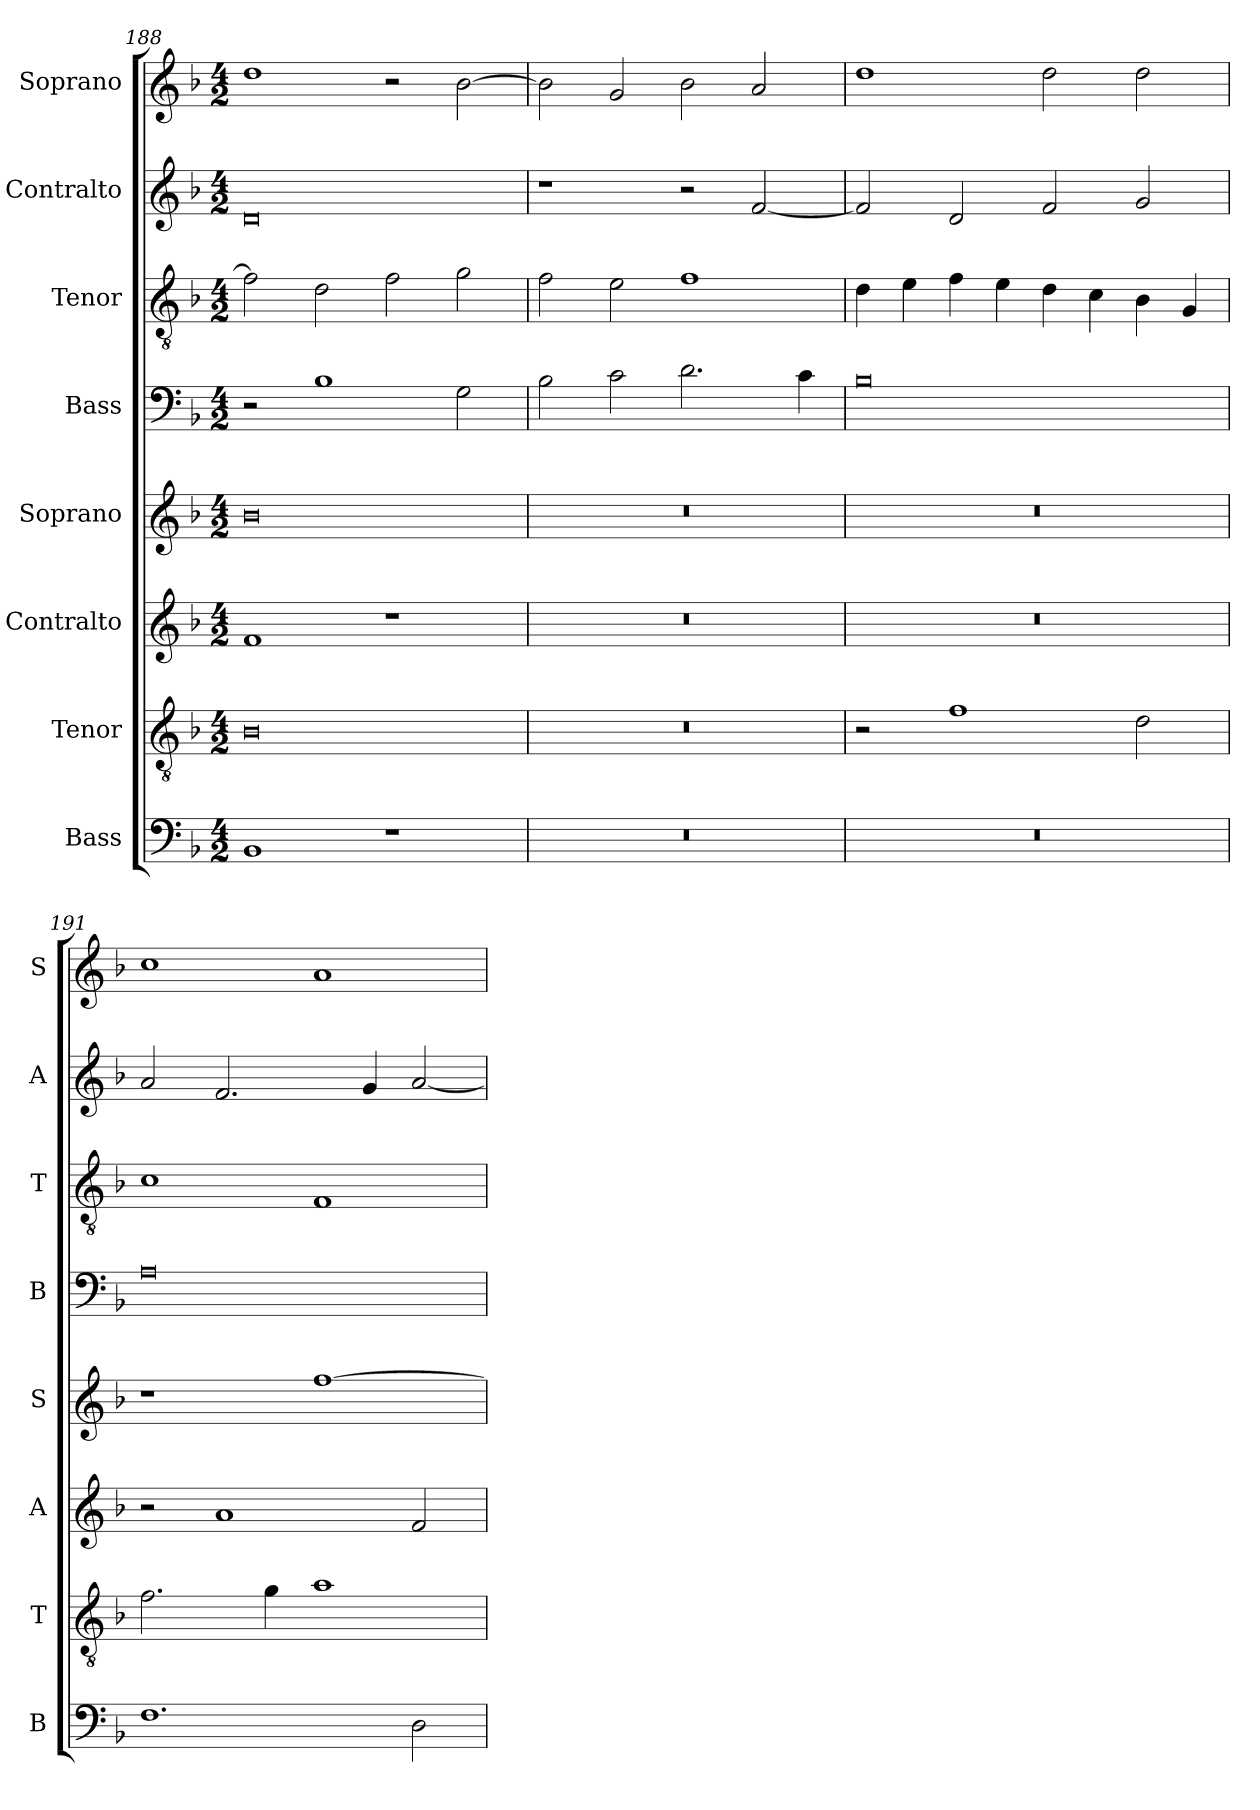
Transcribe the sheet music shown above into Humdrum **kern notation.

**kern	**kern	**kern	**kern	**kern	**kern	**kern	**kern
*part8	*part7	*part6	*part5	*part4	*part3	*part2	*part1
*staff8	*staff7	*staff6	*staff5	*staff4	*staff3	*staff2	*staff1
*I"Bass	*I"Tenor	*I"Contralto	*I"Soprano	*I"Bass	*I"Tenor	*I"Contralto	*I"Soprano
*I'B	*I'T	*I'A	*I'S	*I'B	*I'T	*I'A	*I'S
*clefF4	*clefGv2	*clefG2	*clefG2	*clefF4	*clefGv2	*clefG2	*clefG2
*k[b-]	*k[b-]	*k[b-]	*k[b-]	*k[b-]	*k[b-]	*k[b-]	*k[b-]
*G:dor	*G:dor	*G:dor	*G:dor	*G:dor	*G:dor	*G:dor	*G:dor
*M4/2	*M4/2	*M4/2	*M4/2	*M4/2	*M4/2	*M4/2	*M4/2
=188	=188	=188	=188	=188	=188	=188	=188
1BB-	0B-	1f	0b-	2r	2f]	0d	1dd
.	.	.	.	1B-	2d	.	.
1r	.	1r	.	.	2f	.	2r
.	.	.	.	2G	2g	.	[2b-
=189	=189	=189	=189	=189	=189	=189	=189
0r	0r	0r	0r	2B-	2f	1r	2b-]
.	.	.	.	2c	2e	.	2g
.	.	.	.	2.d	1f	2r	2b-
.	.	.	.	.	.	[2f	2a
.	.	.	.	4c	.	.	.
=190	=190	=190	=190	=190	=190	=190	=190
0r	2r	0r	0r	0B-	4d	2f]	1dd
.	.	.	.	.	4e	.	.
.	1f	.	.	.	4f	2d	.
.	.	.	.	.	4e	.	.
.	.	.	.	.	4d	2f	2dd
.	.	.	.	.	4c	.	.
.	2d	.	.	.	4B-	2g	2dd
.	.	.	.	.	4G	.	.
=191	=191	=191	=191	=191	=191	=191	=191
1.F	2.f	2r	1r	0A	1c	2a	1cc
.	.	1a	.	.	.	2.f	.
.	4g	.	.	.	.	.	.
.	1a	.	[1ff	.	1F	.	1a
.	.	.	.	.	.	4g	.
2D	.	2f	.	.	.	[2a	.
=	=	=	=	=	=	=	=
*-	*-	*-	*-	*-	*-	*-	*-
